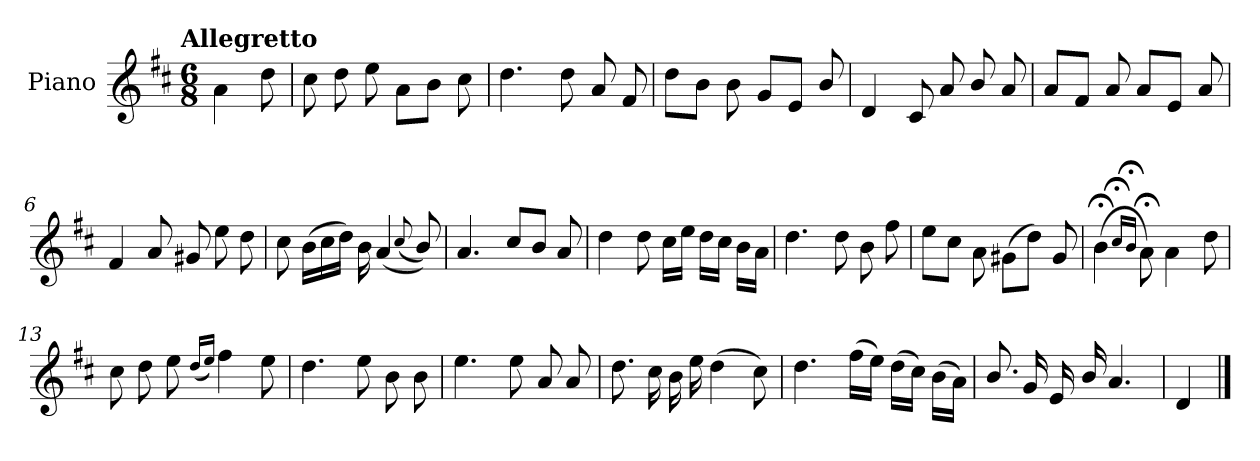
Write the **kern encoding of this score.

**kern
*part1
*staff1
*I"Piano
*I'Pno.
*clefG2
*k[f#c#]
!!LO:TX:omd:t=Allegretto
*M6/8
*MM116
=
4a\
8dd\
=1
8cc#\
8dd\
8ee\
8a\L
8b\J
8cc#\
=2
4.dd\
8dd\
8a/
8f#/
=3
8dd\L
8b\J
8b\
8g/L
8e/J
8b/
!!LO:LB:g=z
=4
4d/
8c#/
8a/
8b/
8a/
=5
8a/L
8f#/J
8a/
8a/L
8e/J
8a/
=6
4f#/
8a/
8g#X/
8ee\
8dd\
=7
8cc#\
(>16b\LL
16cc#\
16dd\JJ)
16b\
(<4a/
(<8qqcc#/
8b/))
!!LO:LB:g=z
=8
4.a/
8cc#/L
8b/J
8a/
=9
4dd\
8dd\
16cc#\LL
16ee\JJ
16dd\LL
16cc#\JJ
16b\LL
16a\JJ
=10
4.dd\
8dd\
8b\
8ff#\
=11
8ee\L
8cc#\J
8a\
(>8g#X\L
8dd\J)
8g#/
!!LO:LB:g=z
=12
(>4b;<\
16qqcc#;</LL
16qqb;</JJ
8a;<\)
4a\
8dd\
=13
8cc#\
8dd\
8ee\
(<16qqdd/LL
16qqee/JJ)
4ff#\
8ee\
=14
4.dd\
8ee\
8b\
8b\
=15
4.ee\
8ee\
8a/
8a/
!!LO:LB:g=z
=16
8.dd\
16cc#\
16b\
16ee\
(>4dd\
8cc#\)
=17
4.dd\
(>16ff#\LL
16ee\JJ)
(>16dd\LL
16cc#\JJ)
(>16b\LL
16a\JJ)
=18
8.b/
16g/
16e/
16b/
4.a/
=19
4d/
==
*-
